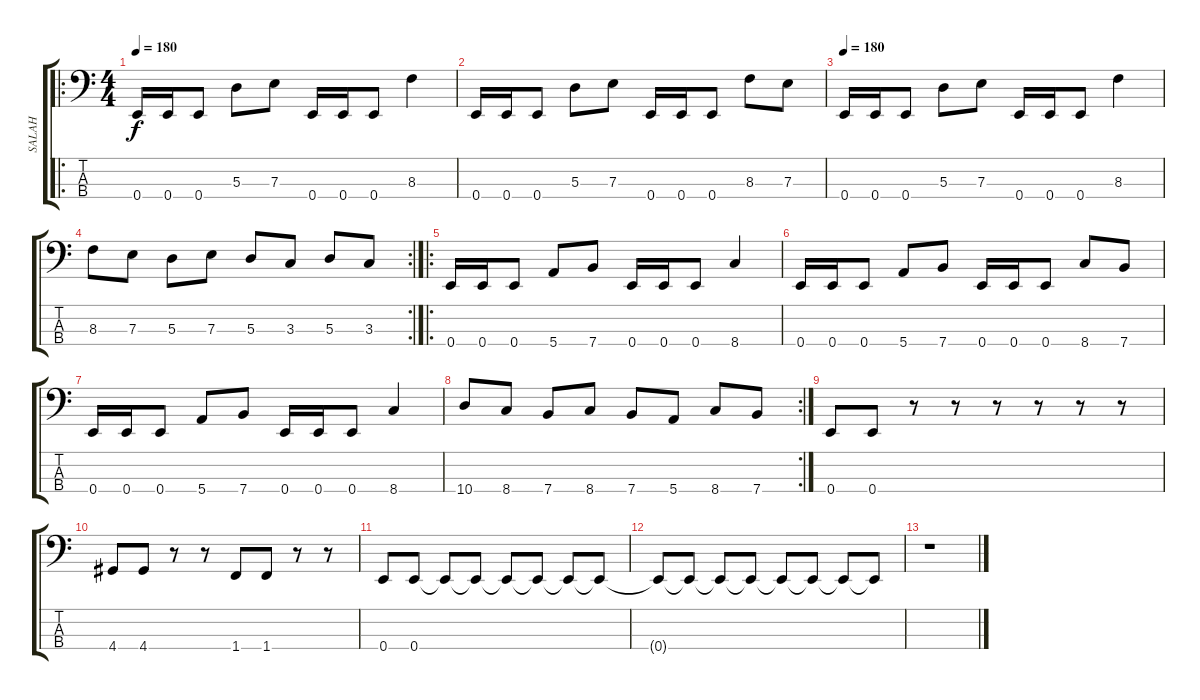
\track ("SALAH" "SALAH") {instrument electricbassfinger}
\staff {score tabs}
\tuning (G2 D2 A1 E1) {hide}
\ro
\ts (4 4)
\tempo 180
\clef f4
\ks c
0.4.16{dy f} 0.4.16 0.4.8 5.3.8 7.3.8 0.4.16 0.4.16 0.4.8 8.3.4 |
0.4.16 0.4.16 0.4.8 5.3.8 7.3.8 0.4.16 0.4.16 0.4.8 8.3.8 7.3.8 |
\tempo 180
0.4.16 0.4.16 0.4.8 5.3.8 7.3.8 0.4.16 0.4.16 0.4.8 8.3.4 |
\rc 2
8.3.8 7.3.8 5.3.8 7.3.8 5.3.8 3.3.8 5.3.8 3.3.8 |
\ro
0.4.16 0.4.16 0.4.8 5.4.8 7.4.8 0.4.16 0.4.16 0.4.8 8.4.4 |
0.4.16 0.4.16 0.4.8 5.4.8 7.4.8 0.4.16 0.4.16 0.4.8 8.4.8 7.4.8 |
0.4.16 0.4.16 0.4.8 5.4.8 7.4.8 0.4.16 0.4.16 0.4.8 8.4.4 |
\rc 2
10.4.8 8.4.8 7.4.8 8.4.8 7.4.8 5.4.8 8.4.8 7.4.8 |
0.4.8 0.4.8 r.8 r.8 r.8 r.8 r.8 r.8 |
4.4.8 4.4.8 r.8 r.8 1.4.8 1.4.8 r.8 r.8 |
0.4.8 0.4.8 0.4{t}.8 0.4{t}.8 0.4{t}.8 0.4{t}.8 0.4{t}.8 0.4{t}.8 |
0.4{t}.8 0.4{t}.8 0.4{t}.8 0.4{t}.8 0.4{t}.8 0.4{t}.8 0.4{t}.8 0.4{t}.8 |
r.1
